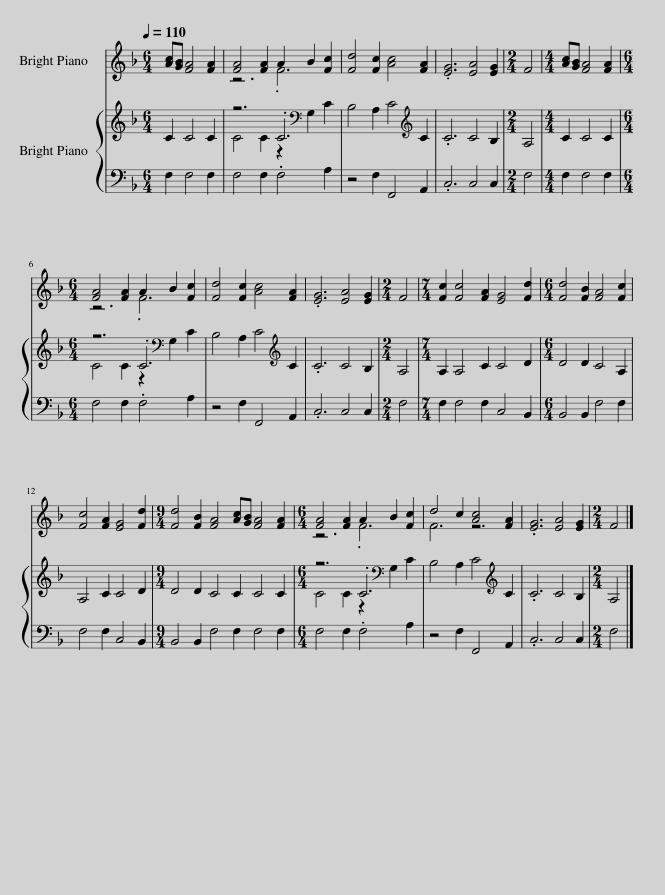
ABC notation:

X:1
%%score ( 1 2 ) { ( 3 5 ) | 4 }
L:1/8
Q:1/4=110
M:6/4
I:linebreak $
K:F
V:1 treble
V:2 treble
V:3 treble
V:5 treble
V:4 bass
V:1
 [Ac][GB] [FA]4 [FA]2 | [FA]4 [FA]2 A2 B2 [Fc]2 | [Fd]4 [Fc]2 [Ac]4 [FA]2 | .[EG]6 [EA]4 [EG]2 |[M:2/4] F4 | %5
[M:4/4] [Ac][GB] [FA]4 [FA]2 |$[M:6/4] [FA]4 [FA]2 A2 B2 [Fc]2 | [Fd]4 [Fc]2 [Ac]4 [FA]2 | .[EG]6 [EA]4 [EG]2 |[M:2/4] F4 | %10
[M:7/4] [Fc]2 [Fc]4 [FA]2 [EG]4 [Fd]2 |[M:6/4] [Fd]4 [FB]2 [FA]4 [Fc]2 |$ [Fc]4 [FA]2 [EG]4 [Fd]2 |[M:9/4] [Fd]4 [FB]2 [FA]4 [Ac][GB] [FA]4 [FA]2 |[M:6/4] [FA]4 [FA]2 A2 B2 [Fc]2 | %15
 d4 c2 [Ac]4 [FA]2 | .[EG]6 [EA]4 [EG]2 |[M:2/4] F4 |] %18
V:2
 x8 | z6 .F6 | x12 | x12 |[M:2/4] x4 | %5
[M:4/4] x8 |$[M:6/4] z6 .F6 | x12 | x12 |[M:2/4] x4 | %10
[M:7/4] x14 |[M:6/4] x12 |$ x12 |[M:9/4] x18 |[M:6/4] z6 .F6 | %15
 F6 z6 | x12 |[M:2/4] x4 |] %18
V:3
 C2 C4 C2 | z6 .C6[K:bass] | B,4 A,2 C4[K:treble] C2 | .C6 C4 B,2 |[M:2/4] A,4 | %5
[M:4/4] C2 C4 C2 |$[M:6/4] z6 .C6[K:bass] | B,4 A,2 C4[K:treble] C2 | .C6 C4 B,2 |[M:2/4] A,4 | %10
[M:7/4] A,2 A,4 C2 C4 D2 |[M:6/4] D4 D2 C4 A,2 |$ A,4 C2 C4 D2 |[M:9/4] D4 D2 C4 C2 C4 C2 |[M:6/4] z6 .C6[K:bass] | %15
 B,4 A,2 C4[K:treble] C2 | .C6 C4 B,2 |[M:2/4] A,4 |] %18
V:4
 F,2 F,4 F,2 | F,4 F,2 .F,4 A,2 | z4 F,2 F,,4 A,,2 | .C,6 C,4 C,2 |[M:2/4] F,4 | %5
[M:4/4] F,2 F,4 F,2 |$[M:6/4] F,4 F,2 .F,4 A,2 | z4 F,2 F,,4 A,,2 | .C,6 C,4 C,2 |[M:2/4] F,4 | %10
[M:7/4] F,2 F,4 F,2 C,4 B,,2 |[M:6/4] B,,4 B,,2 F,4 F,2 |$ F,4 F,2 C,4 B,,2 |[M:9/4] B,,4 B,,2 F,4 F,2 F,4 F,2 |[M:6/4] F,4 F,2 .F,4 A,2 | %15
 z4 F,2 F,,4 A,,2 | .C,6 C,4 C,2 |[M:2/4] F,4 |] %18
V:5
 x8 | C4 C2 z2[K:bass] G,2 C2 | x10[K:treble] x2 | x12 |[M:2/4] x4 | %5
[M:4/4] x8 |$[M:6/4] C4 C2 z2[K:bass] G,2 C2 | x10[K:treble] x2 | x12 |[M:2/4] x4 | %10
[M:7/4] x14 |[M:6/4] x12 |$ x12 |[M:9/4] x18 |[M:6/4] C4 C2 z2[K:bass] G,2 C2 | %15
 x10[K:treble] x2 | x12 |[M:2/4] x4 |] %18
